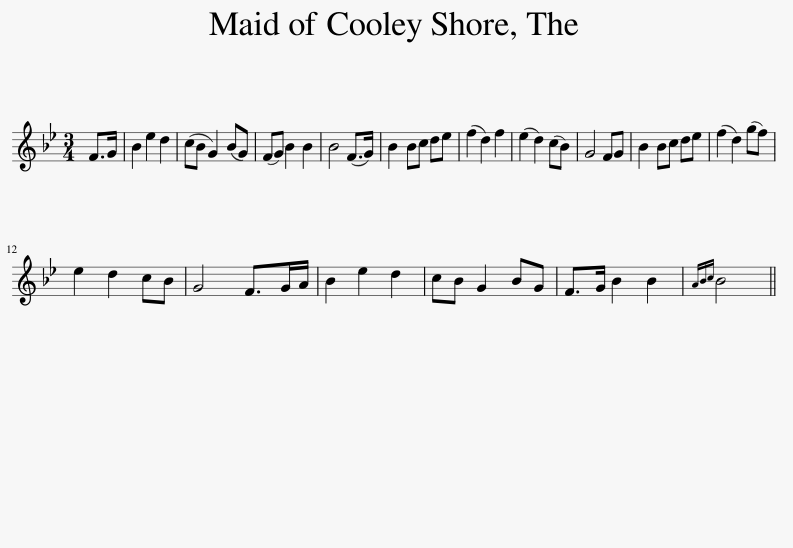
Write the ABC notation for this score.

X:1
L:1/8
M:3/4
I:linebreak $
K:Bb
V:1 treble
V:1
 F>G | B2 e2 d2 | (cB G2) (BG) | (FG) B2 B2 | B4 (F>G) | %5
 B2 Bc de | (f2 d2) f2 | (e2 d2) (cB) | G4 FG | B2 Bc de | %10
 (f2 d2) (gf) |$ e2 d2 cB | G4 F>GA/ | B2 e2 d2 | cB G2 BG | %15
 F>G B2 B2 |{ABc} B4 || %17
